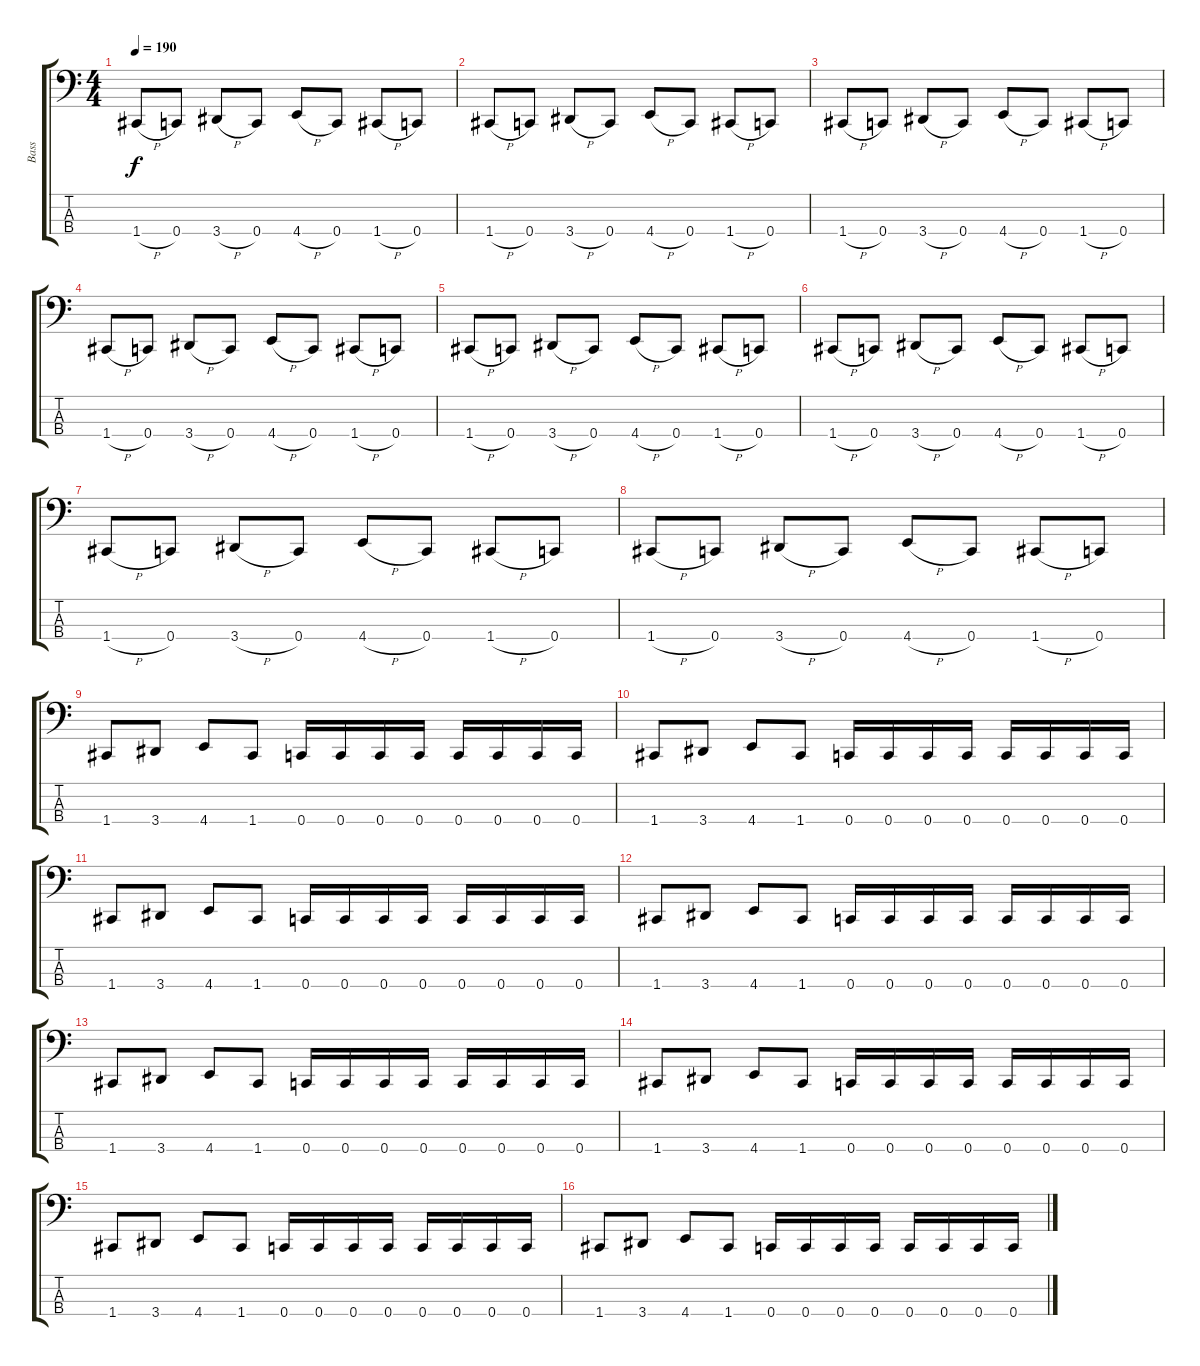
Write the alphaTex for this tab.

\track ("Bass" "Bass") {instrument electricbasspick}
\staff {score tabs}
\tuning (F2 C2 G1 C1) {hide}
\ts (4 4)
\tempo 190
\clef f4
\ks c
1.4{h}.8{dy f} 0.4.8 3.4{h}.8 0.4.8 4.4{h}.8 0.4.8 1.4{h}.8 0.4.8 |
1.4{h}.8 0.4.8 3.4{h}.8 0.4.8 4.4{h}.8 0.4.8 1.4{h}.8 0.4.8 |
1.4{h}.8 0.4.8 3.4{h}.8 0.4.8 4.4{h}.8 0.4.8 1.4{h}.8 0.4.8 |
1.4{h}.8 0.4.8 3.4{h}.8 0.4.8 4.4{h}.8 0.4.8 1.4{h}.8 0.4.8 |
1.4{h}.8 0.4.8 3.4{h}.8 0.4.8 4.4{h}.8 0.4.8 1.4{h}.8 0.4.8 |
1.4{h}.8 0.4.8 3.4{h}.8 0.4.8 4.4{h}.8 0.4.8 1.4{h}.8 0.4.8 |
1.4{h}.8 0.4.8 3.4{h}.8 0.4.8 4.4{h}.8 0.4.8 1.4{h}.8 0.4.8 |
1.4{h}.8 0.4.8 3.4{h}.8 0.4.8 4.4{h}.8 0.4.8 1.4{h}.8 0.4.8 |
1.4.8 3.4.8 4.4.8 1.4.8 0.4.16 0.4.16 0.4.16 0.4.16 0.4.16 0.4.16 0.4.16 0.4.16 |
1.4.8 3.4.8 4.4.8 1.4.8 0.4.16 0.4.16 0.4.16 0.4.16 0.4.16 0.4.16 0.4.16 0.4.16 |
1.4.8 3.4.8 4.4.8 1.4.8 0.4.16 0.4.16 0.4.16 0.4.16 0.4.16 0.4.16 0.4.16 0.4.16 |
1.4.8 3.4.8 4.4.8 1.4.8 0.4.16 0.4.16 0.4.16 0.4.16 0.4.16 0.4.16 0.4.16 0.4.16 |
1.4.8 3.4.8 4.4.8 1.4.8 0.4.16 0.4.16 0.4.16 0.4.16 0.4.16 0.4.16 0.4.16 0.4.16 |
1.4.8 3.4.8 4.4.8 1.4.8 0.4.16 0.4.16 0.4.16 0.4.16 0.4.16 0.4.16 0.4.16 0.4.16 |
1.4.8 3.4.8 4.4.8 1.4.8 0.4.16 0.4.16 0.4.16 0.4.16 0.4.16 0.4.16 0.4.16 0.4.16 |
1.4.8 3.4.8 4.4.8 1.4.8 0.4.16 0.4.16 0.4.16 0.4.16 0.4.16 0.4.16 0.4.16 0.4.16
